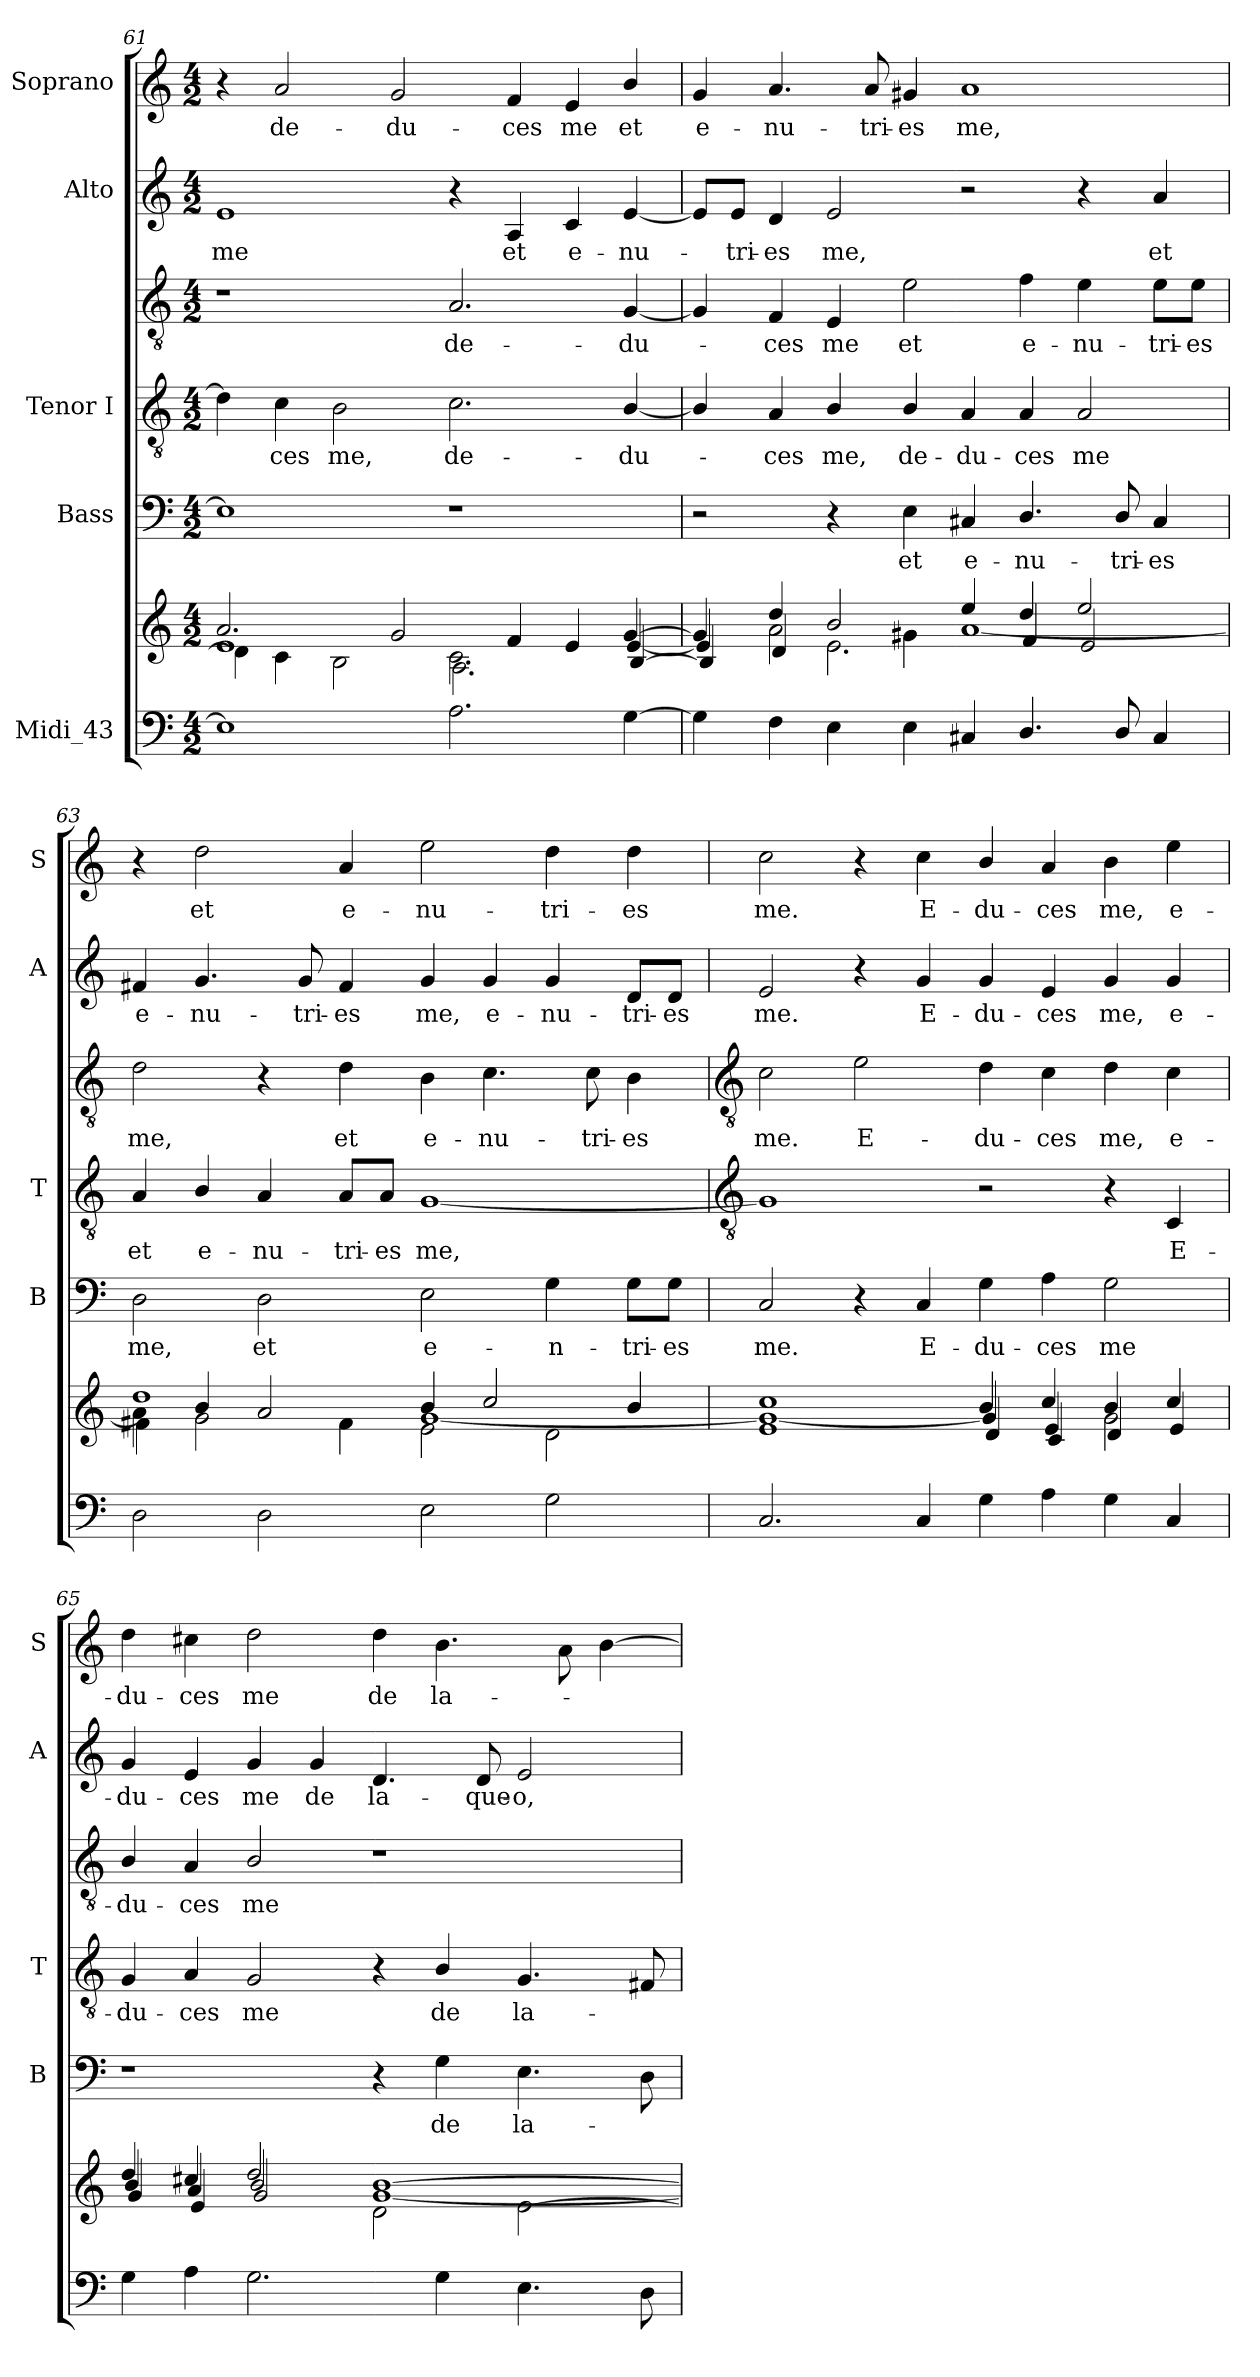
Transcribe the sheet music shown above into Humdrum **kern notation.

**kern	**kern	**kern	**text	**kern	**text	**kern	**text	**kern	**text	**kern	**text
*part5	*part5	*part4	*part4	*part3	*part3	*part3	*part3	*part2	*part2	*part1	*part1
*staff7	*staff6	*staff5	*staff5	*staff4	*staff4	*staff3	*staff3	*staff2	*staff2	*staff1	*staff1
*I"Midi_43	*	*I"Bass	*	*I"Tenor I	*	*	*	*I"Alto	*	*I"Soprano	*
*	*	*I'B	*	*I'T	*	*	*	*I'A	*	*I'S	*
!!LO:LB:g=z
*clefF4	*clefG2	*clefF4	*	*clefGv2	*	*clefGv2	*	*clefG2	*	*clefG2	*
*k[]	*k[]	*k[]	*	*k[]	*	*k[]	*	*k[]	*	*k[]	*
*C:	*C:	*C:	*	*C:	*	*C:	*	*C:	*	*C:	*
*M4/2	*M4/2	*M4/2	*	*M4/2	*	*M4/2	*	*M4/2	*	*M4/2	*
=61	=61	=61	=61	=61	=61	=61	=61	=61	=61	=61	=61
*	*^	*	*	*	*	*	*	*	*	*	*
*	*	*^	*	*	*	*	*	*	*	*	*	*
!	!	!	!	!	!	!	!	!	!	!	!LO:LY:b	!	!
1E]	2.a/	1e\	4d\]	1E]	.	4d]	.	1r	.	1e	me	4r	.
!	!	!	!	!	!	!	!LO:LY:b	!	!	!	!	!	!LO:LY:b
.	.	.	4c\	.	.	4c	ces	.	.	.	.	2a	de-
!	!	!	!	!	!	!	!LO:LY:b	!	!	!	!	!	!
.	.	.	2B\	.	.	2B	me,	.	.	.	.	.	.
!	!	!	!	!	!	!	!	!	!	!	!	!	!LO:LY:b
.	2g/	.	.	.	.	.	.	.	.	.	.	2g	-du-
!	!	!	!	!	!	!	!LO:LY:b	!	!LO:LY:b	!	!	!	!
2.A	.	2.c\	2.A\	1r	.	2.c	de-	2.A	de-	4r	.	.	.
!	!	!	!	!	!	!	!	!	!	!	!LO:LY:b	!	!LO:LY:b
.	4f/	.	.	.	.	.	.	.	.	4A	et	4f	-ces
!	!	!	!	!	!	!	!	!	!	!	!LO:LY:b	!	!LO:LY:b
.	4e/	.	.	.	.	.	.	.	.	4c	e-	4e	me
!	!	!	!	!	!	!	!LO:LY:b	!	!LO:LY:b	!	!LO:LY:b	!	!LO:LY:b
[4G	[4g/	[4e/	[4B/	.	.	[4B/	-du-	[4G	-du-	[4e	-nu-	4b/	et
=62	=62	=62	=62	=62	=62	=62	=62	=62	=62	=62	=62	=62	=62
!	!	!	!	!	!	!	!	!	!	!	!	!	!LO:LY:b
4G]	4g/]	4e/]	4B/]	2r	.	4B/]	.	4G]	.	8e/L]	.	4g	e-
!	!	!	!	!	!	!	!	!	!	!	!LO:LY:b	!	!
.	.	.	.	.	.	.	.	.	.	8e/J	tri-	.	.
!	!	!	!	!	!	!	!LO:LY:b	!	!LO:LY:b	!	!LO:LY:b	!	!LO:LY:b
4F	4dd/	2a\	4d/	.	.	4A	ces	4F	ces	4d	-es	4.a	-nu-
!	!	!	!	!	!	!	!LO:LY:b	!	!LO:LY:b	!	!LO:LY:b	!	!
4E	2b/	.	2.e\	4r	.	4B/	me,	4E	me	2e	me,	.	.
!	!	!	!	!	!	!	!	!	!	!	!	!	!LO:LY:b
.	.	.	.	.	.	.	.	.	.	.	.	8a	-tri-
!	!	!	!	!	!LO:LY:b	!	!LO:LY:b	!	!LO:LY:b	!	!	!	!LO:LY:b
4E	.	4g#X\	.	4E	et	4B/	de-	2e	et	.	.	4g#X	-es
!	!	!	!	!	!LO:LY:b	!	!LO:LY:b	!	!	!	!	!	!LO:LY:b
4C#X	4ee/	[1a\	.	4C#X	e-	4A	-du-	.	.	2r	.	1a	me,
!	!	!	!	!	!LO:LY:b	!	!LO:LY:b	!	!LO:LY:b	!	!	!	!
4.D/	4dd/	.	4f/	4.D/	-nu-	4A	-ces	4f	e-	.	.	.	.
!	!	!	!	!	!	!	!LO:LY:b	!	!LO:LY:b	!	!	!	!
.	2ee/	.	2e/	.	.	2A	me	4e	-nu-	4r	.	.	.
!	!	!	!	!	!LO:LY:b	!	!	!	!	!	!	!	!
8D/	.	.	.	8D/	-tri-	.	.	.	.	.	.	.	.
!	!	!	!	!	!LO:LY:b	!	!	!	!LO:LY:b	!	!LO:LY:b	!	!
4C#	.	.	.	4C#	-es	.	.	8e\L	-tri-	4a	et	.	.
!	!	!	!	!	!	!	!	!	!LO:LY:b	!	!	!	!
.	.	.	.	.	.	.	.	8e\J	-es	.	.	.	.
=63	=63	=63	=63	=63	=63	=63	=63	=63	=63	=63	=63	=63	=63
!	!	!	!	!	!LO:LY:b	!	!LO:LY:b	!	!LO:LY:b	!	!LO:LY:b	!	!
2D	1dd/	4a\]	4f#X\	2D	me,	4A	et	2d	me,	4f#X	e-	4r	.
!	!	!	!	!	!	!	!LO:LY:b	!	!	!	!LO:LY:b	!	!LO:LY:b
.	.	4b/	2g\	.	.	4B/	e-	.	.	4.g	-nu-	2dd	et
!	!	!	!	!	!LO:LY:b	!	!LO:LY:b	!	!	!	!	!	!
2D	.	2a/	.	2D	et	4A	-nu-	4r	.	.	.	.	.
!	!	!	!	!	!	!	!	!	!	!	!LO:LY:b	!	!
.	.	.	.	.	.	.	.	.	.	8g	-tri-	.	.
!	!	!	!	!	!	!	!LO:LY:b	!	!LO:LY:b	!	!LO:LY:b	!	!LO:LY:b
.	.	.	4f#\	.	.	8A/L	-tri-	4d	et	4f#	-es	4a	e-
!	!	!	!	!	!	!	!LO:LY:b	!	!	!	!	!	!
.	.	.	.	.	.	8A/J	-es	.	.	.	.	.	.
!	!	!	!	!	!LO:LY:b	!	!LO:LY:b	!	!LO:LY:b	!	!LO:LY:b	!	!LO:LY:b
2E	4b/	[1g\	2e\	2E	e-	[1G	me,	4B	e-	4g	me,	2ee	-nu-
!	!	!	!	!	!	!	!	!	!LO:LY:b	!	!LO:LY:b	!	!
.	2cc/	.	.	.	.	.	.	4.c	-nu-	4g	e-	.	.
!	!	!	!	!	!LO:LY:b	!	!	!	!	!	!LO:LY:b	!	!LO:LY:b
2G	.	.	2d\	4G	-n-	.	.	.	.	4g	-nu-	4dd	-tri-
!	!	!	!	!	!	!	!	!	!LO:LY:b	!	!	!	!
.	.	.	.	.	.	.	.	8c	-tri-	.	.	.	.
!	!	!	!	!	!LO:LY:b	!	!	!	!LO:LY:b	!	!LO:LY:b	!	!LO:LY:b
.	4b/	.	.	8G\L	-tri-	.	.	4B	-es	8d/L	-tri-	4dd	-es
!	!	!	!	!	!LO:LY:b	!	!	!	!	!	!LO:LY:b	!	!
.	.	.	.	8G\J	-es	.	.	.	.	8d/J	-es	.	.
!!LO:LB:g=z
=64	=64	=64	=64	=64	=64	=64	=64	=64	=64	=64	=64	=64	=64
*	*	*	*	*	*	*clefGv2	*	*clefGv2	*	*	*	*	*
!	!	!	!	!	!LO:LY:b	!	!	!	!LO:LY:b	!	!LO:LY:b	!	!LO:LY:b
2.C	1cc/	1g\_	1e\	2C	me.	1G]	.	2c	me.	2e	me.	2cc	me.
!	!	!	!	!	!	!	!	!	!LO:LY:b	!	!	!	!
.	.	.	.	4r	.	.	.	2e	E-	4r	.	4r	.
!	!	!	!	!	!LO:LY:b	!	!	!	!	!	!LO:LY:b	!	!LO:LY:b
4C	.	.	.	4C	E-	.	.	.	.	4g	E-	4cc	E-
!	!	!	!	!	!LO:LY:b	!	!	!	!LO:LY:b	!	!LO:LY:b	!	!LO:LY:b
4G	4b/	4g/]	4d/	4G	-du-	2r	.	4d	-du-	4g	-du-	4b/	-du-
!	!	!	!	!	!LO:LY:b	!	!	!	!LO:LY:b	!	!LO:LY:b	!	!LO:LY:b
4A	4cc/	4e/	4c/	4A	-ces	.	.	4c	-ces	4e	-ces	4a	-ces
!	!	!	!	!	!LO:LY:b	!	!	!	!LO:LY:b	!	!LO:LY:b	!	!LO:LY:b
4G	4b/	2g\	4d/	2G	me	4r	.	4d	me,	4g	me,	4b	me,
!	!	!	!	!	!	!	!LO:LY:b	!	!LO:LY:b	!	!LO:LY:b	!	!LO:LY:b
4C	4cc/	.	4e/	.	.	4C	-E-	4c	e-	4g	e-	4ee	e-
=65	=65	=65	=65	=65	=65	=65	=65	=65	=65	=65	=65	=65	=65
!	!	!	!	!	!	!	!LO:LY:b	!	!LO:LY:b	!	!LO:LY:b	!	!LO:LY:b
4G	4dd/	4b/	4g/	1r	.	4G	du-	4B/	-du-	4g	-du-	4dd	-du-
!	!	!	!	!	!	!	!LO:LY:b	!	!LO:LY:b	!	!LO:LY:b	!	!LO:LY:b
4A	4cc#X/	4a/	4e/	.	.	4A	-ces	4A	-ces	4e	-ces	4cc#X	-ces
!	!	!	!	!	!	!	!LO:LY:b	!	!LO:LY:b	!	!LO:LY:b	!	!LO:LY:b
2.G	2dd/	2b/	2g/	.	.	2G	me	2B/	me	4g	me	2dd	me
!	!	!	!	!	!	!	!	!	!	!	!LO:LY:b	!	!
.	.	.	.	.	.	.	.	.	.	4g	de	.	.
!	!	!	!	!	!	!	!	!	!	!	!LO:LY:b	!	!LO:LY:b
.	[1b/	[1g\	2d\	4r	.	4r	.	1r	.	4.d	la-	4dd	de
!	!	!	!	!	!LO:LY:b	!	!LO:LY:b	!	!	!	!	!	!LO:LY:b
4G	.	.	.	4G	de	4B/	de	.	.	.	.	4.b	la-
!	!	!	!	!	!	!	!	!	!	!	!LO:LY:b	!	!
.	.	.	.	.	.	.	.	.	.	8d	-que-	.	.
!	!	!	!	!	!LO:LY:b	!	!LO:LY:b	!	!	!	!LO:LY:b	!	!
4.E	.	.	[2e\	4.E	la-	4.G	la-	.	.	2e	-o,	.	.
.	.	.	.	.	.	.	.	.	.	.	.	8a\	.
.	.	.	.	.	.	.	.	.	.	.	.	[4b	.
8D	.	.	.	8D	.	8F#X	.	.	.	.	.	.	.
*	*v	*v	*v	*	*	*	*	*	*	*	*	*	*
=	=	=	=	=	=	=	=	=	=	=	=
*-	*-	*-	*-	*-	*-	*-	*-	*-	*-	*-	*-
